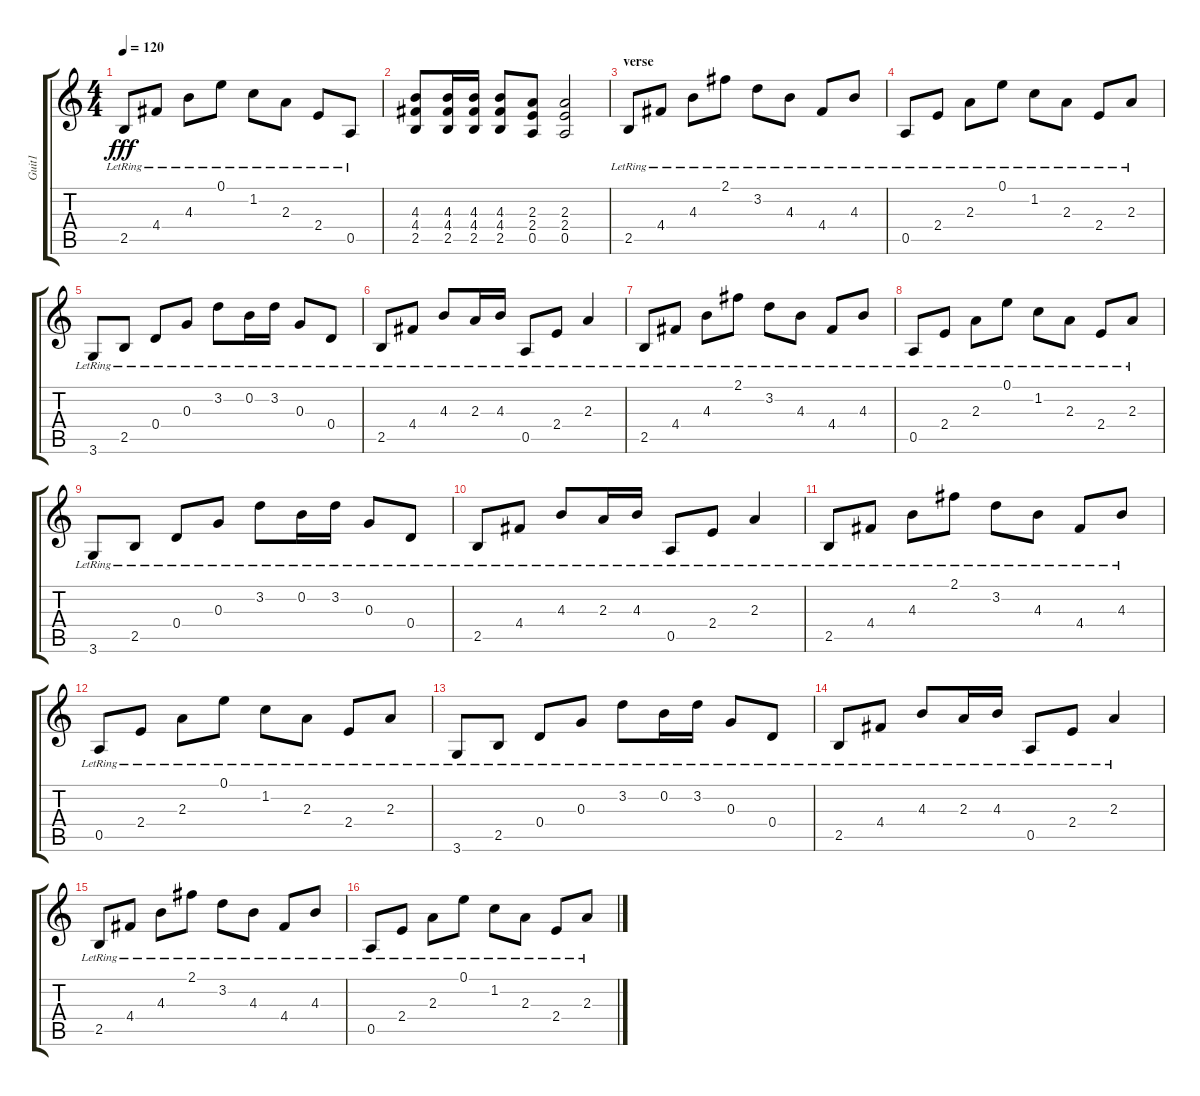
\track ("Guit1" "Guit1") {instrument acousticguitarsteel}
\staff {score tabs}
\tuning (E4 B3 G3 D3 A2 E2) {hide}
\ts (4 4)
\tempo 120
\clef g2
\ks c
2.5{lr}.8{dy fff} 4.4{lr}.8 4.3{lr}.8 0.1{lr}.8 1.2{lr}.8 2.3{lr}.8 2.4{lr}.8 0.5{lr}.8 |
(4.3 4.4 2.5).8 (4.3 4.4 2.5).16 (4.3 4.4 2.5).16 (4.3 4.4 2.5).8 (2.3 2.4 0.5).8 (2.3 2.4 0.5).2 |
\section ("" "verse")
2.5{lr}.8 4.4{lr}.8 4.3{lr}.8 2.1{lr}.8 3.2{lr}.8 4.3{lr}.8 4.4{lr}.8 4.3{lr}.8 |
0.5{lr}.8 2.4{lr}.8 2.3{lr}.8 0.1{lr}.8 1.2{lr}.8 2.3{lr}.8 2.4{lr}.8 2.3{lr}.8 |
3.6{lr}.8 2.5{lr}.8 0.4{lr}.8 0.3{lr}.8 3.2{lr}.8 0.2{lr}.16 3.2{lr}.16 0.3{lr}.8 0.4{lr}.8 |
2.5{lr}.8 4.4{lr}.8 4.3{lr}.8 2.3{lr}.16 4.3{lr}.16 0.5{lr}.8 2.4{lr}.8 2.3{lr}.4 |
2.5{lr}.8 4.4{lr}.8 4.3{lr}.8 2.1{lr}.8 3.2{lr}.8 4.3{lr}.8 4.4{lr}.8 4.3{lr}.8 |
0.5{lr}.8 2.4{lr}.8 2.3{lr}.8 0.1{lr}.8 1.2{lr}.8 2.3{lr}.8 2.4{lr}.8 2.3{lr}.8 |
3.6{lr}.8 2.5{lr}.8 0.4{lr}.8 0.3{lr}.8 3.2{lr}.8 0.2{lr}.16 3.2{lr}.16 0.3{lr}.8 0.4{lr}.8 |
2.5{lr}.8 4.4{lr}.8 4.3{lr}.8 2.3{lr}.16 4.3{lr}.16 0.5{lr}.8 2.4{lr}.8 2.3{lr}.4 |
2.5{lr}.8 4.4{lr}.8 4.3{lr}.8 2.1{lr}.8 3.2{lr}.8 4.3{lr}.8 4.4{lr}.8 4.3{lr}.8 |
0.5{lr}.8 2.4{lr}.8 2.3{lr}.8 0.1{lr}.8 1.2{lr}.8 2.3{lr}.8 2.4{lr}.8 2.3{lr}.8 |
3.6{lr}.8 2.5{lr}.8 0.4{lr}.8 0.3{lr}.8 3.2{lr}.8 0.2{lr}.16 3.2{lr}.16 0.3{lr}.8 0.4{lr}.8 |
2.5{lr}.8 4.4{lr}.8 4.3{lr}.8 2.3{lr}.16 4.3{lr}.16 0.5{lr}.8 2.4{lr}.8 2.3{lr}.4 |
2.5{lr}.8 4.4{lr}.8 4.3{lr}.8 2.1{lr}.8 3.2{lr}.8 4.3{lr}.8 4.4{lr}.8 4.3{lr}.8 |
0.5{lr}.8 2.4{lr}.8 2.3{lr}.8 0.1{lr}.8 1.2{lr}.8 2.3{lr}.8 2.4{lr}.8 2.3{lr}.8
